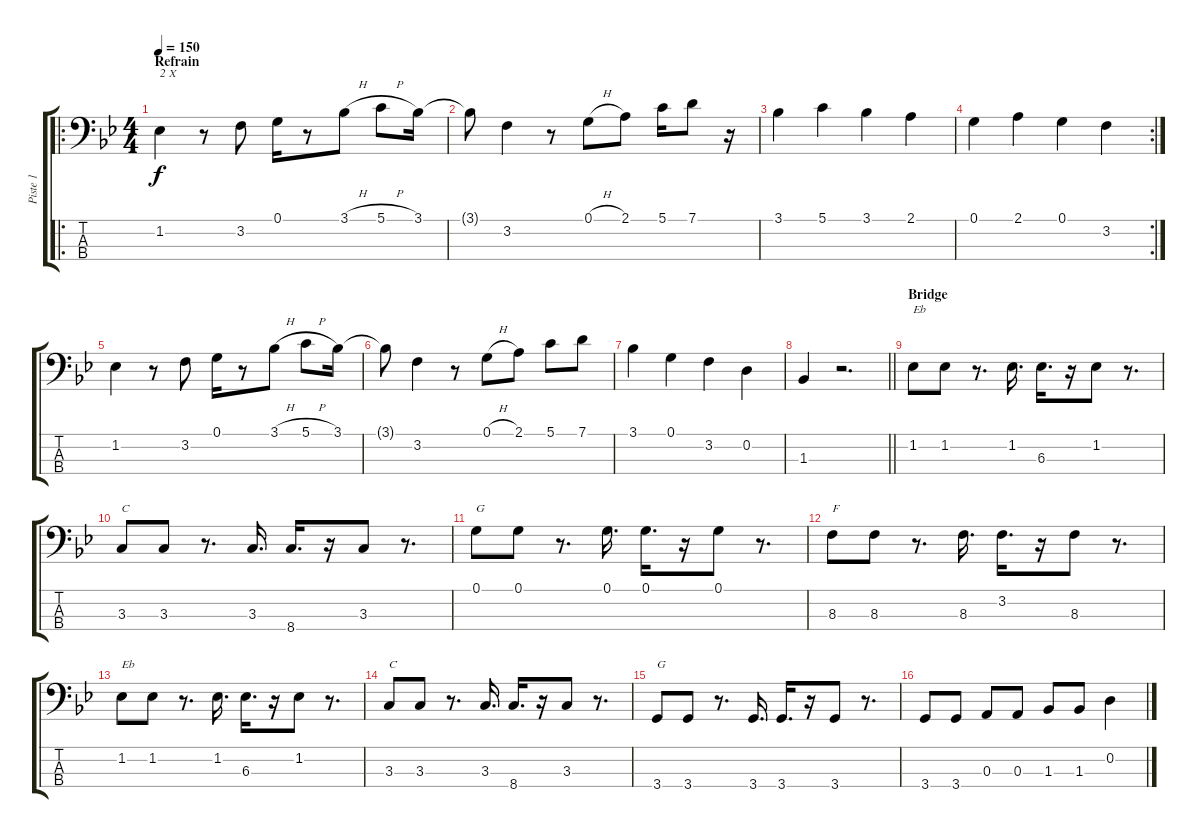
\track ("Piste 1" "Piste 1") {instrument electricbassfinger}
\staff {score tabs}
\tuning (G2 D2 A1 E1) {hide}
\ro
\ts (4 4)
\section ("" "Refrain")
\tempo 150
\clef f4
\ks bb
1.2.4{txt "2 X" dy f} r.8 3.2.8 0.1.16 r.8 3.1{h}.8 5.1{h}.8 3.1.16 |
3.1{t}.8 3.2.4 r.8 0.1{h}.8 2.1.8 5.1.16 7.1.8 r.16 |
3.1.4 5.1.4 3.1.4 2.1.4 |
\rc 2
0.1.4 2.1.4 0.1.4 3.2.4 |
1.2.4 r.8 3.2.8 0.1.16 r.8 3.1{h}.8 5.1{h}.8 3.1.16 |
3.1{t}.8 3.2.4 r.8 0.1{h}.8 2.1.8 5.1.8 7.1.8 |
3.1.4 0.1.4 3.2.4 0.2.4 |
\barLineRight lightlight
1.3.4 r.2{d} |
\section ("" "Bridge")
1.2.8{txt "Eb"} 1.2.8 r.8{d} 1.2.16{d} 6.3.16{d} r.16 1.2.8 r.8{d} |
3.3.8{txt "C"} 3.3.8 r.8{d} 3.3.16{d} 8.4.16{d} r.16 3.3.8 r.8{d} |
0.1.8{txt "G"} 0.1.8 r.8{d} 0.1.16{d} 0.1.16{d} r.16 0.1.8 r.8{d} |
8.3.8{txt "F"} 8.3.8 r.8{d} 8.3.16{d} 3.2.16{d} r.16 8.3.8 r.8{d} |
1.2.8{txt "Eb"} 1.2.8 r.8{d} 1.2.16{d} 6.3.16{d} r.16 1.2.8 r.8{d} |
3.3.8{txt "C"} 3.3.8 r.8{d} 3.3.16{d} 8.4.16{d} r.16 3.3.8 r.8{d} |
3.4.8{txt "G"} 3.4.8 r.8{d} 3.4.16{d} 3.4.16{d} r.16 3.4.8 r.8{d} |
3.4.8 3.4.8 0.3.8 0.3.8 1.3.8 1.3.8 0.2.4
